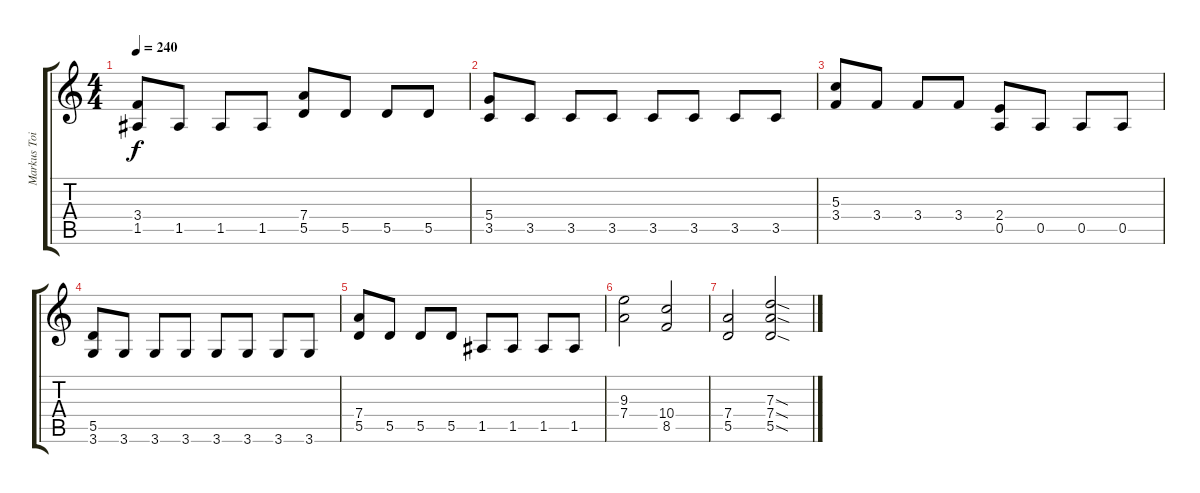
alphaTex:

\track ("Markus Toivonen" "Markus Toi") {instrument distortionguitar}
\staff {score tabs}
\tuning (E4 B3 G3 D3 A2 E2) {hide}
\ts (4 4)
\tempo 240
\clef g2
\ks c
(3.4 1.5).8{dy f} 1.5.8 1.5.8 1.5.8 (7.4 5.5).8 5.5.8 5.5.8 5.5.8 |
(5.4 3.5).8 3.5.8 3.5.8 3.5.8 3.5.8 3.5.8 3.5.8 3.5.8 |
(5.3 3.4).8 3.4.8 3.4.8 3.4.8 (2.4 0.5).8 0.5.8 0.5.8 0.5.8 |
(5.5 3.6).8 3.6.8 3.6.8 3.6.8 3.6.8 3.6.8 3.6.8 3.6.8 |
(7.4 5.5).8 5.5.8 5.5.8 5.5.8 1.5.8 1.5.8 1.5.8 1.5.8 |
(9.3 7.4).2 (10.4 8.5).2 |
(7.4 5.5).2 (7.3{sod} 7.4{sod} 5.5{sod}).2
